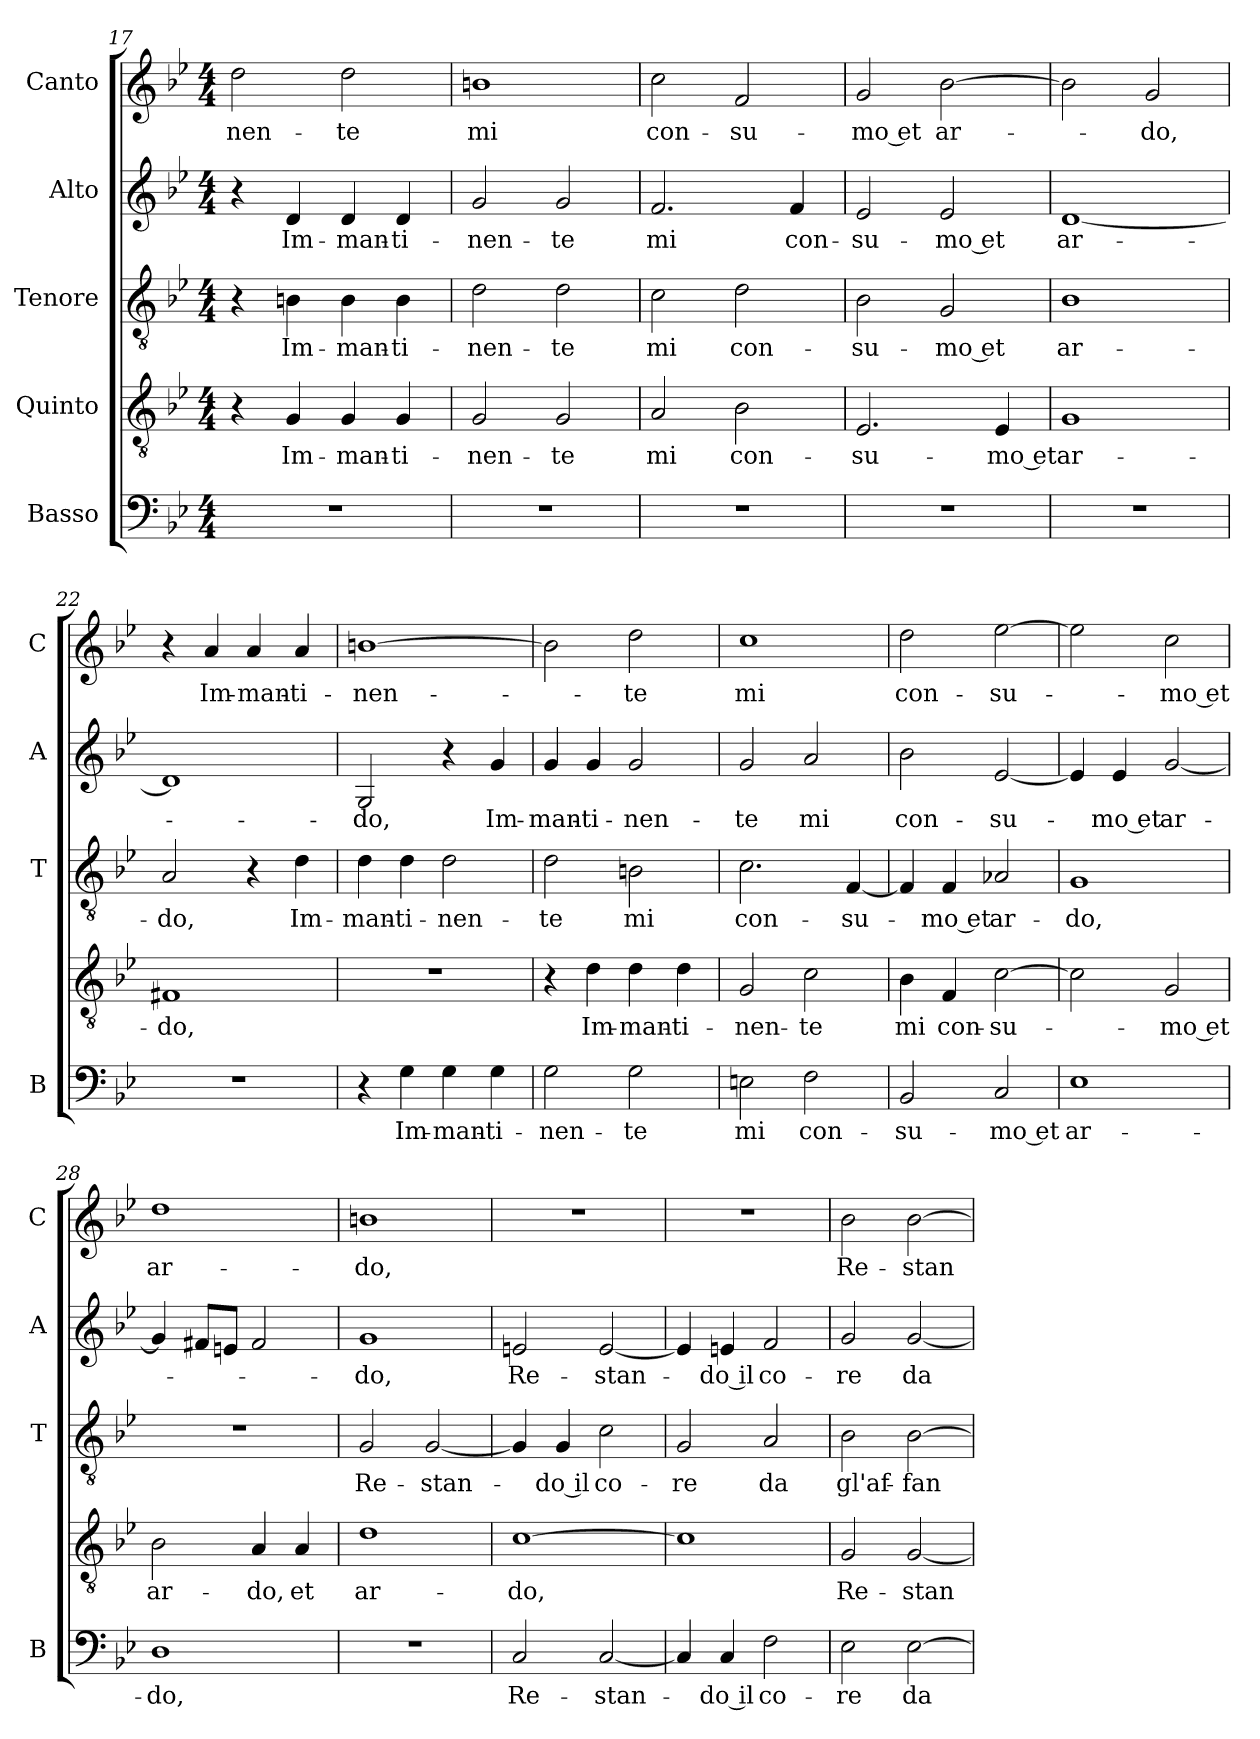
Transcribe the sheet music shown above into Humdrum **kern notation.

**kern	**text	**kern	**text	**kern	**text	**kern	**text	**kern	**text
*part5	*part5	*part4	*part4	*part3	*part3	*part2	*part2	*part1	*part1
*staff5	*staff5	*staff4	*staff4	*staff3	*staff3	*staff2	*staff2	*staff1	*staff1
*I"Basso	*	*I"Quinto	*	*I"Tenore	*	*I"Alto	*	*I"Canto	*
*I'B	*	*	*	*I'T	*	*I'A	*	*I'C	*
!!LO:PB:g=z
*clefF4	*	*clefGv2	*	*clefGv2	*	*clefG2	*	*clefG2	*
*k[b-e-]	*	*k[b-e-]	*	*k[b-e-]	*	*k[b-e-]	*	*k[b-e-]	*
*B-:	*	*B-:	*	*B-:	*	*B-:	*	*B-:	*
*M4/4	*	*M4/4	*	*M4/4	*	*M4/4	*	*M4/4	*
=17	=17	=17	=17	=17	=17	=17	=17	=17	=17
!	!	!	!	!	!	!	!	!	!LO:LY:b
1r	.	4r	.	4r	.	4r	.	2dd\	-nen-
!	!	!	!LO:LY:b	!	!LO:LY:b	!	!LO:LY:b	!	!
.	.	4G/	Im-	4Bn\	Im-	4d/	Im-	.	.
!	!	!	!LO:LY:b	!	!LO:LY:b	!	!LO:LY:b	!	!LO:LY:b
.	.	4G/	-man-	4B\	-man-	4d/	-man-	2dd\	-te
!	!	!	!LO:LY:b	!	!LO:LY:b	!	!LO:LY:b	!	!
.	.	4G/	-ti-	4B\	-ti-	4d/	-ti-	.	.
=18	=18	=18	=18	=18	=18	=18	=18	=18	=18
!	!	!	!LO:LY:b	!	!LO:LY:b	!	!LO:LY:b	!	!LO:LY:b
1r	.	2G/	-nen-	2d\	-nen-	2g/	-nen-	1bn	mi
!	!	!	!LO:LY:b	!	!LO:LY:b	!	!LO:LY:b	!	!
.	.	2G/	-te	2d\	-te	2g/	-te	.	.
=19	=19	=19	=19	=19	=19	=19	=19	=19	=19
!	!	!	!LO:LY:b	!	!LO:LY:b	!	!LO:LY:b	!	!LO:LY:b
1r	.	2A/	mi	2c\	mi	2.f/	mi	2cc\	con-
!	!	!	!LO:LY:b	!	!LO:LY:b	!	!	!	!LO:LY:b
.	.	2B-\	con-	2d\	con-	.	.	2f/	-su-
!	!	!	!	!	!	!	!LO:LY:b	!	!
.	.	.	.	.	.	4f/	con-	.	.
=20	=20	=20	=20	=20	=20	=20	=20	=20	=20
!	!	!	!LO:LY:b	!	!LO:LY:b	!	!LO:LY:b	!	!LO:LY:b
1r	.	2.E-/	-su-	2B-\	-su-	2e-/	-su-	2g/	-mo et
!	!	!	!	!	!LO:LY:b	!	!LO:LY:b	!	!LO:LY:b
.	.	.	.	2G/	-mo et	2e-/	-mo et	[2b-\	ar-
!	!	!	!LO:LY:b	!	!	!	!	!	!
.	.	4E-/	-mo et	.	.	.	.	.	.
=21	=21	=21	=21	=21	=21	=21	=21	=21	=21
!	!	!	!LO:LY:b	!	!LO:LY:b	!	!LO:LY:b	!	!
1r	.	1G	ar-	1B-	ar-	[1d	ar-	2b-\]	.
!	!	!	!	!	!	!	!	!	!LO:LY:b
.	.	.	.	.	.	.	.	2g/	-do,
=22	=22	=22	=22	=22	=22	=22	=22	=22	=22
!	!	!	!LO:LY:b	!	!LO:LY:b	!	!	!	!
1r	.	1F#X	-do,	2A/	-do,	1d]	.	4r	.
!	!	!	!	!	!	!	!	!	!LO:LY:b
.	.	.	.	.	.	.	.	4a/	Im-
!	!	!	!	!	!	!	!	!	!LO:LY:b
.	.	.	.	4r	.	.	.	4a/	-man-
!	!	!	!	!	!LO:LY:b	!	!	!	!LO:LY:b
.	.	.	.	4d\	Im-	.	.	4a/	-ti-
=23	=23	=23	=23	=23	=23	=23	=23	=23	=23
!	!	!	!	!	!LO:LY:b	!	!LO:LY:b	!	!LO:LY:b
4r	.	1r	.	4d\	-man-	2G/	-do,	[1bn	-nen-
!	!LO:LY:b	!	!	!	!LO:LY:b	!	!	!	!
4G\	Im-	.	.	4d\	-ti-	.	.	.	.
!	!LO:LY:b	!	!	!	!LO:LY:b	!	!	!	!
4G\	-man-	.	.	2d\	-nen-	4r	.	.	.
!	!LO:LY:b	!	!	!	!	!	!LO:LY:b	!	!
4G\	-ti-	.	.	.	.	4g/	Im-	.	.
=24	=24	=24	=24	=24	=24	=24	=24	=24	=24
!	!LO:LY:b	!	!	!	!LO:LY:b	!	!LO:LY:b	!	!
2G\	-nen-	4r	.	2d\	-te	4g/	-man-	2b\]	.
!	!	!	!LO:LY:b	!	!	!	!LO:LY:b	!	!
.	.	4d\	Im-	.	.	4g/	-ti-	.	.
!	!LO:LY:b	!	!LO:LY:b	!	!LO:LY:b	!	!LO:LY:b	!	!LO:LY:b
2G\	-te	4d\	-man-	2Bn\	mi	2g/	-nen-	2dd\	-te
!	!	!	!LO:LY:b	!	!	!	!	!	!
.	.	4d\	-ti-	.	.	.	.	.	.
!!LO:LB:g=z
=25	=25	=25	=25	=25	=25	=25	=25	=25	=25
!	!LO:LY:b	!	!LO:LY:b	!	!LO:LY:b	!	!LO:LY:b	!	!LO:LY:b
2En\	mi	2G/	-nen-	2.c\	con-	2g/	-te	1cc	mi
!	!LO:LY:b	!	!LO:LY:b	!	!	!	!LO:LY:b	!	!
2F\	con-	2c\	-te	.	.	2a/	mi	.	.
!	!	!	!	!	!LO:LY:b	!	!	!	!
.	.	.	.	[4F/	-su-	.	.	.	.
=26	=26	=26	=26	=26	=26	=26	=26	=26	=26
!	!LO:LY:b	!	!LO:LY:b	!	!	!	!LO:LY:b	!	!LO:LY:b
2BB-/	-su-	4B-\	mi	4F/]	.	2b-\	con-	2dd\	con-
!	!	!	!LO:LY:b	!	!LO:LY:b	!	!	!	!
.	.	4F/	con-	4F/	-mo et	.	.	.	.
!	!LO:LY:b	!	!LO:LY:b	!	!LO:LY:b	!	!LO:LY:b	!	!LO:LY:b
2C/	-mo et	[2c\	-su-	2A-X/	ar-	[2e-/	-su-	[2ee-\	-su-
=27	=27	=27	=27	=27	=27	=27	=27	=27	=27
!	!LO:LY:b	!	!	!	!LO:LY:b	!	!	!	!
1E-	ar-	2c\]	.	1G	-do,	4e-/]	.	2ee-\]	.
!	!	!	!	!	!	!	!LO:LY:b	!	!
.	.	.	.	.	.	4e-/	-mo et	.	.
!	!	!	!LO:LY:b	!	!	!	!LO:LY:b	!	!LO:LY:b
.	.	2G/	-mo et	.	.	[2g/	ar-	2cc\	-mo et
=28	=28	=28	=28	=28	=28	=28	=28	=28	=28
!	!LO:LY:b	!	!LO:LY:b	!	!	!	!	!	!LO:LY:b
1D	-do,	2B-\	ar-	1r	.	4g/]	.	1dd	ar-
.	.	.	.	.	.	8f#X/L	.	.	.
.	.	.	.	.	.	8en/J	.	.	.
!	!	!	!LO:LY:b	!	!	!	!	!	!
.	.	4A/	-do,	.	.	2f#/	.	.	.
!	!	!	!LO:LY:b	!	!	!	!	!	!
.	.	4A/	et	.	.	.	.	.	.
=29	=29	=29	=29	=29	=29	=29	=29	=29	=29
!	!	!	!LO:LY:b	!	!LO:LY:b	!	!LO:LY:b	!	!LO:LY:b
1r	.	1d	ar-	2G/	Re-	1g	-do,	1bn	-do,
!	!	!	!	!	!LO:LY:b	!	!	!	!
.	.	.	.	[2G/	-stan-	.	.	.	.
=30	=30	=30	=30	=30	=30	=30	=30	=30	=30
!	!LO:LY:b	!	!LO:LY:b	!	!	!	!LO:LY:b	!	!
2C/	Re-	[1c	-do,	4G/]	.	2en/	Re-	1r	.
!	!	!	!	!	!LO:LY:b	!	!	!	!
.	.	.	.	4G/	-do il	.	.	.	.
!	!LO:LY:b	!	!	!	!LO:LY:b	!	!LO:LY:b	!	!
[2C/	-stan-	.	.	2c\	co-	[2e/	-stan-	.	.
=31	=31	=31	=31	=31	=31	=31	=31	=31	=31
!	!	!	!	!	!LO:LY:b	!	!	!	!
4C/]	.	1c]	.	2G/	-re	4e/]	.	1r	.
!	!LO:LY:b	!	!	!	!	!	!LO:LY:b	!	!
4C/	-do il	.	.	.	.	4en/	-do il	.	.
!	!LO:LY:b	!	!	!	!LO:LY:b	!	!LO:LY:b	!	!
2F\	co-	.	.	2A/	da	2f/	co-	.	.
=32	=32	=32	=32	=32	=32	=32	=32	=32	=32
!	!LO:LY:b	!	!LO:LY:b	!	!LO:LY:b	!	!LO:LY:b	!	!LO:LY:b
2E-\	-re	2G/	Re-	2B-\	gl'af-	2g/	-re	2b-\	Re-
!	!LO:LY:b	!	!LO:LY:b	!	!LO:LY:b	!	!LO:LY:b	!	!LO:LY:b
[2E-\	da	[2G/	-stan-	[2B-\	-fan-	[2g/	da	[2b-\	-stan-
=	=	=	=	=	=	=	=	=	=
*-	*-	*-	*-	*-	*-	*-	*-	*-	*-
